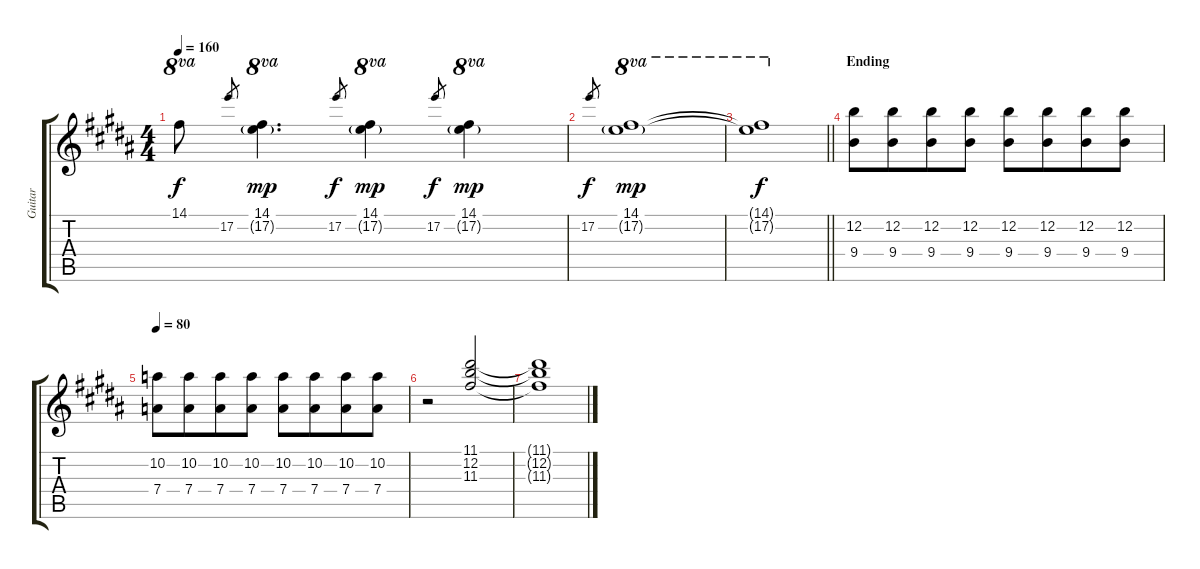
\track ("Guitar" "Guitar") {instrument distortionguitar}
\staff {score tabs}
\tuning (E4 B3 G3 D3 A2 E2) {hide}
\ts (4 4)
\tempo 160
\clef g2
\ks b
14.1{t}.8{ot 8va dy f} 17.2.8{gr} (14.1 17.2{g}).4{d ot 8va dy mp} 17.2.8{gr dy f} (14.1 17.2{g}).4{ot 8va dy mp} 17.2.8{gr dy f} (14.1 17.2{g}).4{ot 8va dy mp} |
17.2.8{gr dy f} (14.1 17.2{g}).1{ot 8va dy mp} |
\barLineRight lightlight
(14.1{t} 17.2{t}).1{ot 8va dy f} |
\section ("" "Ending")
(12.2 9.4).8 (12.2 9.4).8{beam merge} (12.2 9.4).8 (12.2 9.4).8 (12.2 9.4).8 (12.2 9.4).8{beam merge} (12.2 9.4).8 (12.2 9.4).8 |
\tempo 80
(10.2 7.4).8 (10.2 7.4).8{beam merge} (10.2 7.4).8 (10.2 7.4).8 (10.2 7.4).8 (10.2 7.4).8{beam merge} (10.2 7.4).8 (10.2 7.4).8 |
r.2 (11.1 12.2 11.3).2{beam Up} |
(11.1{t} 12.2{t} 11.3{t}).1
